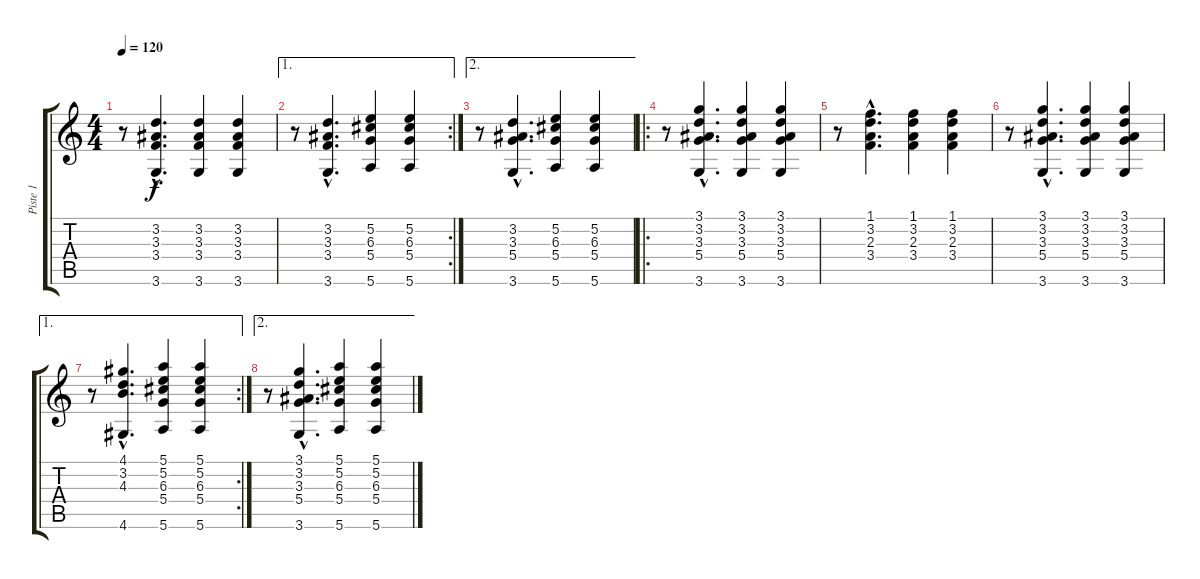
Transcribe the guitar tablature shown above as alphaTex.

\track ("Piste 1" "Piste 1") {instrument acousticguitarnylon}
\staff {score tabs}
\tuning (E4 B3 G3 D3 A2 E2) {hide}
\ts (4 4)
\tempo 120
\clef g2
\ks c
r.8{dy f} (3.2{hac} 3.3{hac} 3.4{hac} 3.6{hac}).4{d} (3.2 3.3 3.4 3.6).4 (3.2 3.3 3.4 3.6).4 |
\ae 1
\rc 2
r.8 (3.2{hac} 3.3{hac} 3.4{hac} 3.6{hac}).4{d} (5.2 6.3 5.4 5.6).4 (5.2 6.3 5.4 5.6).4 |
\ae 2
r.8 (3.2{hac} 3.3{hac} 5.4{hac} 3.6{hac}).4{d} (5.2 6.3 5.4 5.6).4 (5.2 6.3 5.4 5.6).4 |
\ro
r.8 (3.1{hac} 3.2{hac} 3.3{hac} 5.4{hac} 3.6{hac}).4{d} (3.1 3.2 3.3 5.4 3.6).4 (3.1 3.2 3.3 5.4 3.6).4 |
r.8 (1.1{hac} 3.2{hac} 2.3{hac} 3.4{hac}).4{d} (1.1 3.2 2.3 3.4).4 (1.1 3.2 2.3 3.4).4 |
r.8 (3.1{hac} 3.2{hac} 3.3{hac} 5.4{hac} 3.6{hac}).4{d} (3.1 3.2 3.3 5.4 3.6).4 (3.1 3.2 3.3 5.4 3.6).4 |
\ae 1
\rc 2
r.8 (4.1{hac} 3.2{hac} 4.3{hac} 4.6{hac}).4{d} (5.1 5.2 6.3 5.4 5.6).4 (5.1 5.2 6.3 5.4 5.6).4 |
\ae 2
r.8 (3.1{hac} 3.2{hac} 3.3{hac} 5.4{hac} 3.6{hac}).4{d} (5.1 5.2 6.3 5.4 5.6).4 (5.1 5.2 6.3 5.4 5.6).4
